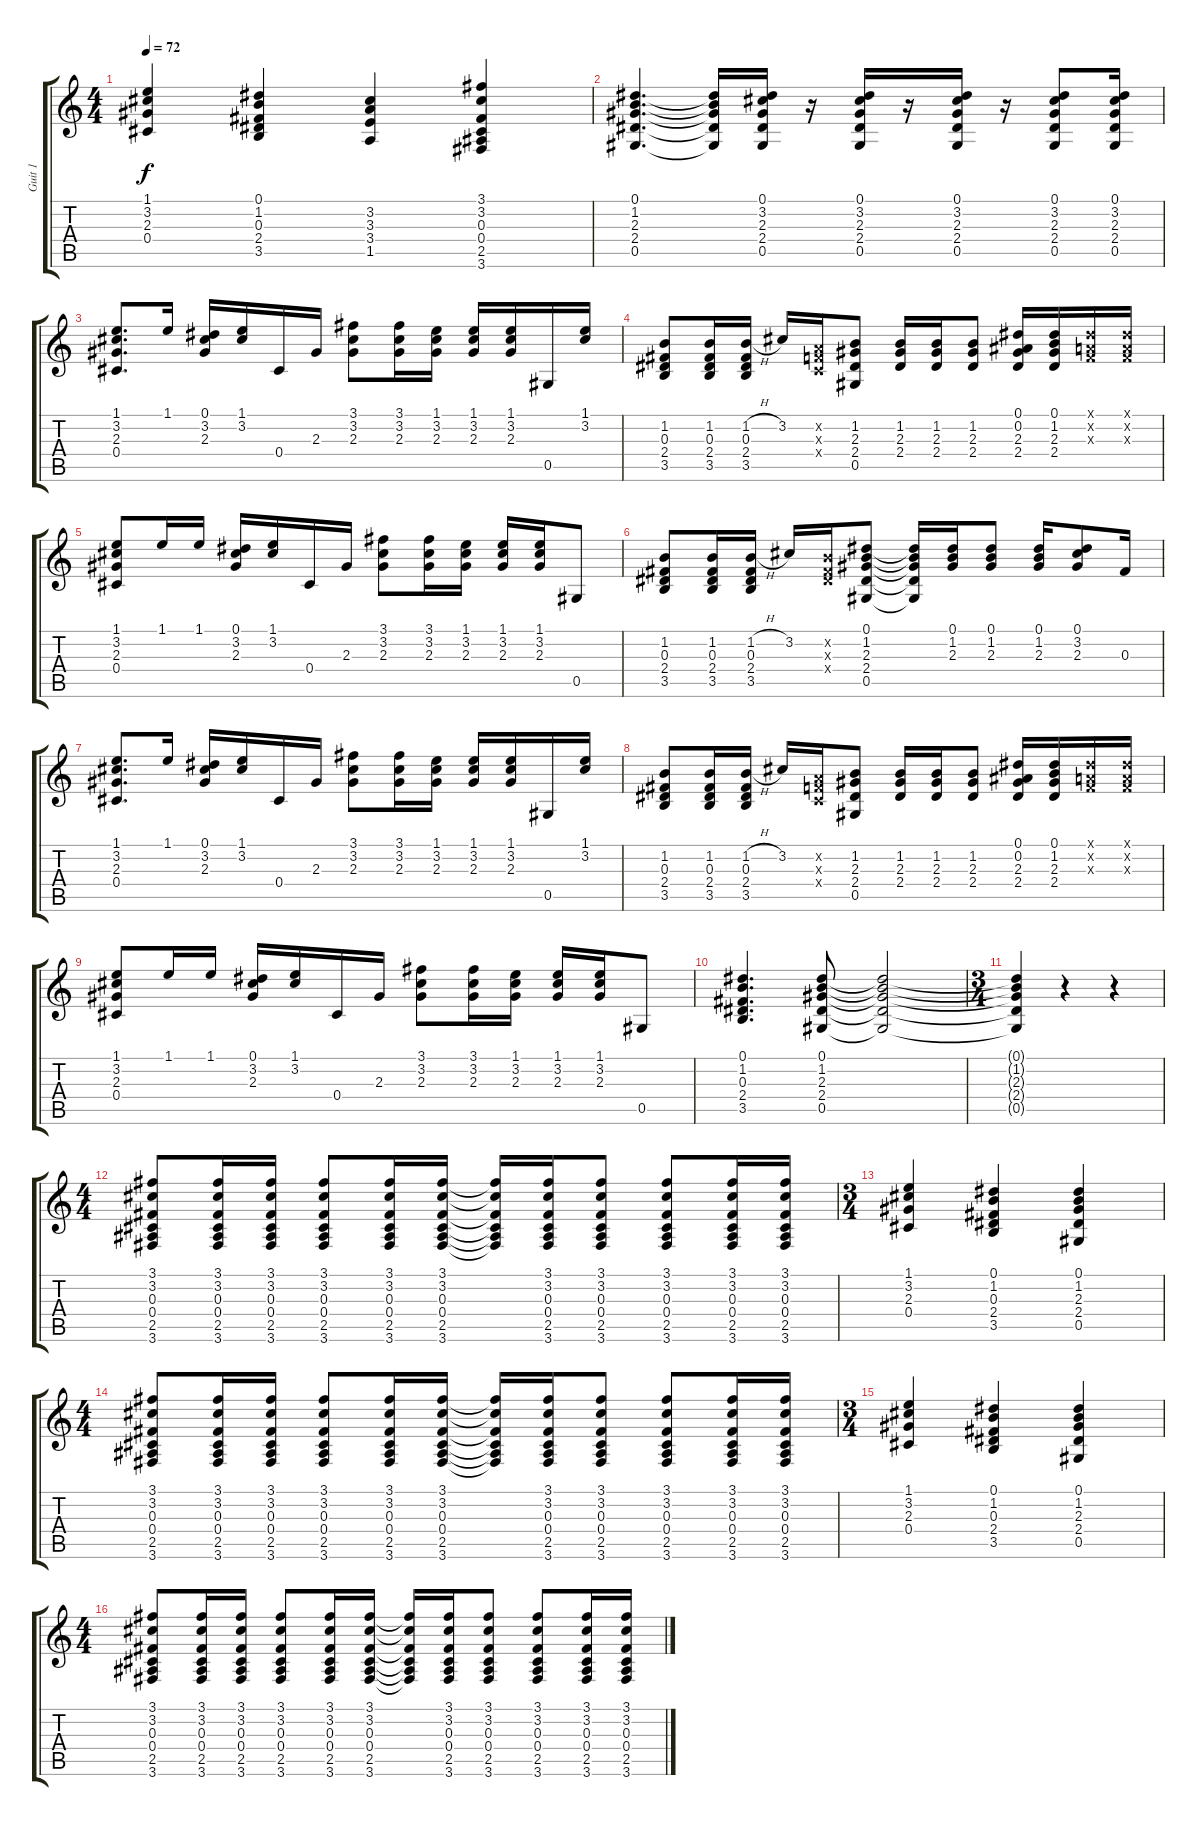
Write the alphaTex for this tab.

\track ("Guit 1" "Guit 1") {instrument acousticguitarsteel}
\staff {score tabs}
\tuning (Eb4 Bb3 Gb3 Db3 Ab2 Eb2) {hide}
\ts (4 4)
\tempo 72
\clef g2
\ks c
(1.1 3.2 2.3 0.4).4{dy f} (0.1 1.2 0.3 2.4 3.5).4 (3.2 3.3 3.4 1.5).4 (3.1 3.2 0.3 0.4 2.5 3.6).4 |
(0.1 1.2 2.3 2.4 0.5).4{d} (0.1{t} 1.2{t} 2.3{t} 2.4{t} 0.5{t}).16 (0.1 3.2 2.3 2.4 0.5).16 r.16 (0.1 3.2 2.3 2.4 0.5).16 r.16 (0.1 3.2 2.3 2.4 0.5).16 r.16 (0.1 3.2 2.3 2.4 0.5).8 (0.1 3.2 2.3 2.4 0.5).16 |
(1.1 3.2 2.3 0.4).8{d} 1.1.16 (0.1 3.2 2.3).16 (1.1 3.2).16 0.4.16 2.3.16 (3.1 3.2 2.3).8 (3.1 3.2 2.3).16 (1.1 3.2 2.3).16 (1.1 3.2 2.3).16 (1.1 3.2 2.3).16 0.5.16 (1.1 3.2).16 |
(1.2 0.3 2.4 3.5).8 (1.2 0.3 2.4 3.5).16 (1.2{h} 0.3 2.4 3.5).16 3.2.16 (-1.2{x} -1.3{x} -1.4{x}).16 (1.2 2.3 2.4 0.5).8 (1.2 2.3 2.4).16 (1.2 2.3 2.4).16 (1.2 2.3 2.4).8 (0.1 0.2 2.3 2.4).16 (0.1 1.2 2.3 2.4).16 (0.1{x} -1.2{x} -1.3{x}).16 (0.1{x} -1.2{x} -1.3{x}).16 |
(1.1 3.2 2.3 0.4).8 1.1.16 1.1.16 (0.1 3.2 2.3).16 (1.1 3.2).16 0.4.16 2.3.16 (3.1 3.2 2.3).8 (3.1 3.2 2.3).16 (1.1 3.2 2.3).16 (1.1 3.2 2.3).16 (1.1 3.2 2.3).16 0.5.8 |
(1.2 0.3 2.4 3.5).8 (1.2 0.3 2.4 3.5).16 (1.2{h} 0.3 2.4 3.5).16 3.2.16 (1.2{x} 0.3{x} 2.4{x}).16 (0.1 1.2 2.3 2.4 0.5).8 (0.1{t} 1.2{t} 2.3{t} 2.4{t} 0.5{t}).16 (0.1 1.2 2.3).16 (0.1 1.2 2.3).8 (0.1 1.2 2.3).16 (0.1 3.2 2.3).8 0.3.16 |
(1.1 3.2 2.3 0.4).8{d} 1.1.16 (0.1 3.2 2.3).16 (1.1 3.2).16 0.4.16 2.3.16 (3.1 3.2 2.3).8 (3.1 3.2 2.3).16 (1.1 3.2 2.3).16 (1.1 3.2 2.3).16 (1.1 3.2 2.3).16 0.5.16 (1.1 3.2).16 |
(1.2 0.3 2.4 3.5).8 (1.2 0.3 2.4 3.5).16 (1.2{h} 0.3 2.4 3.5).16 3.2.16 (-1.2{x} -1.3{x} -1.4{x}).16 (1.2 2.3 2.4 0.5).8 (1.2 2.3 2.4).16 (1.2 2.3 2.4).16 (1.2 2.3 2.4).8 (0.1 0.2 2.3 2.4).16 (0.1 1.2 2.3 2.4).16 (0.1{x} -1.2{x} -1.3{x}).16 (0.1{x} -1.2{x} -1.3{x}).16 |
(1.1 3.2 2.3 0.4).8 1.1.16 1.1.16 (0.1 3.2 2.3).16 (1.1 3.2).16 0.4.16 2.3.16 (3.1 3.2 2.3).8 (3.1 3.2 2.3).16 (1.1 3.2 2.3).16 (1.1 3.2 2.3).16 (1.1 3.2 2.3).16 0.5.8 |
(0.1 1.2 0.3 2.4 3.5).4{d} (0.1 1.2 2.3 2.4 0.5).8 (0.1{t} 1.2{t} 2.3{t} 2.4{t} 0.5{t}).2 |
\ts (3 4)
(0.1{t} 1.2{t} 2.3{t} 2.4{t} 0.5{t}).4 r.4 r.4 |
\ts (4 4)
(3.1 3.2 0.3 0.4 2.5 3.6).8 (3.1 3.2 0.3 0.4 2.5 3.6).16 (3.1 3.2 0.3 0.4 2.5 3.6).16 (3.1 3.2 0.3 0.4 2.5 3.6).8 (3.1 3.2 0.3 0.4 2.5 3.6).16 (3.1 3.2 0.3 0.4 2.5 3.6).16 (3.1{t} 3.2{t} 0.3{t} 0.4{t} 2.5{t} 3.6{t}).16 (3.1 3.2 0.3 0.4 2.5 3.6).16 (3.1 3.2 0.3 0.4 2.5 3.6).8 (3.1 3.2 0.3 0.4 2.5 3.6).8 (3.1 3.2 0.3 0.4 2.5 3.6).16 (3.1 3.2 0.3 0.4 2.5 3.6).16 |
\ts (3 4)
(1.1 3.2 2.3 0.4).4 (0.1 1.2 0.3 2.4 3.5).4 (0.1 1.2 2.3 2.4 0.5).4 |
\ts (4 4)
(3.1 3.2 0.3 0.4 2.5 3.6).8 (3.1 3.2 0.3 0.4 2.5 3.6).16 (3.1 3.2 0.3 0.4 2.5 3.6).16 (3.1 3.2 0.3 0.4 2.5 3.6).8 (3.1 3.2 0.3 0.4 2.5 3.6).16 (3.1 3.2 0.3 0.4 2.5 3.6).16 (3.1{t} 3.2{t} 0.3{t} 0.4{t} 2.5{t} 3.6{t}).16 (3.1 3.2 0.3 0.4 2.5 3.6).16 (3.1 3.2 0.3 0.4 2.5 3.6).8 (3.1 3.2 0.3 0.4 2.5 3.6).8 (3.1 3.2 0.3 0.4 2.5 3.6).16 (3.1 3.2 0.3 0.4 2.5 3.6).16 |
\ts (3 4)
(1.1 3.2 2.3 0.4).4 (0.1 1.2 0.3 2.4 3.5).4 (0.1 1.2 2.3 2.4 0.5).4 |
\ts (4 4)
(3.1 3.2 0.3 0.4 2.5 3.6).8 (3.1 3.2 0.3 0.4 2.5 3.6).16 (3.1 3.2 0.3 0.4 2.5 3.6).16 (3.1 3.2 0.3 0.4 2.5 3.6).8 (3.1 3.2 0.3 0.4 2.5 3.6).16 (3.1 3.2 0.3 0.4 2.5 3.6).16 (3.1{t} 3.2{t} 0.3{t} 0.4{t} 2.5{t} 3.6{t}).16 (3.1 3.2 0.3 0.4 2.5 3.6).16 (3.1 3.2 0.3 0.4 2.5 3.6).8 (3.1 3.2 0.3 0.4 2.5 3.6).8 (3.1 3.2 0.3 0.4 2.5 3.6).16 (3.1 3.2 0.3 0.4 2.5 3.6).16
